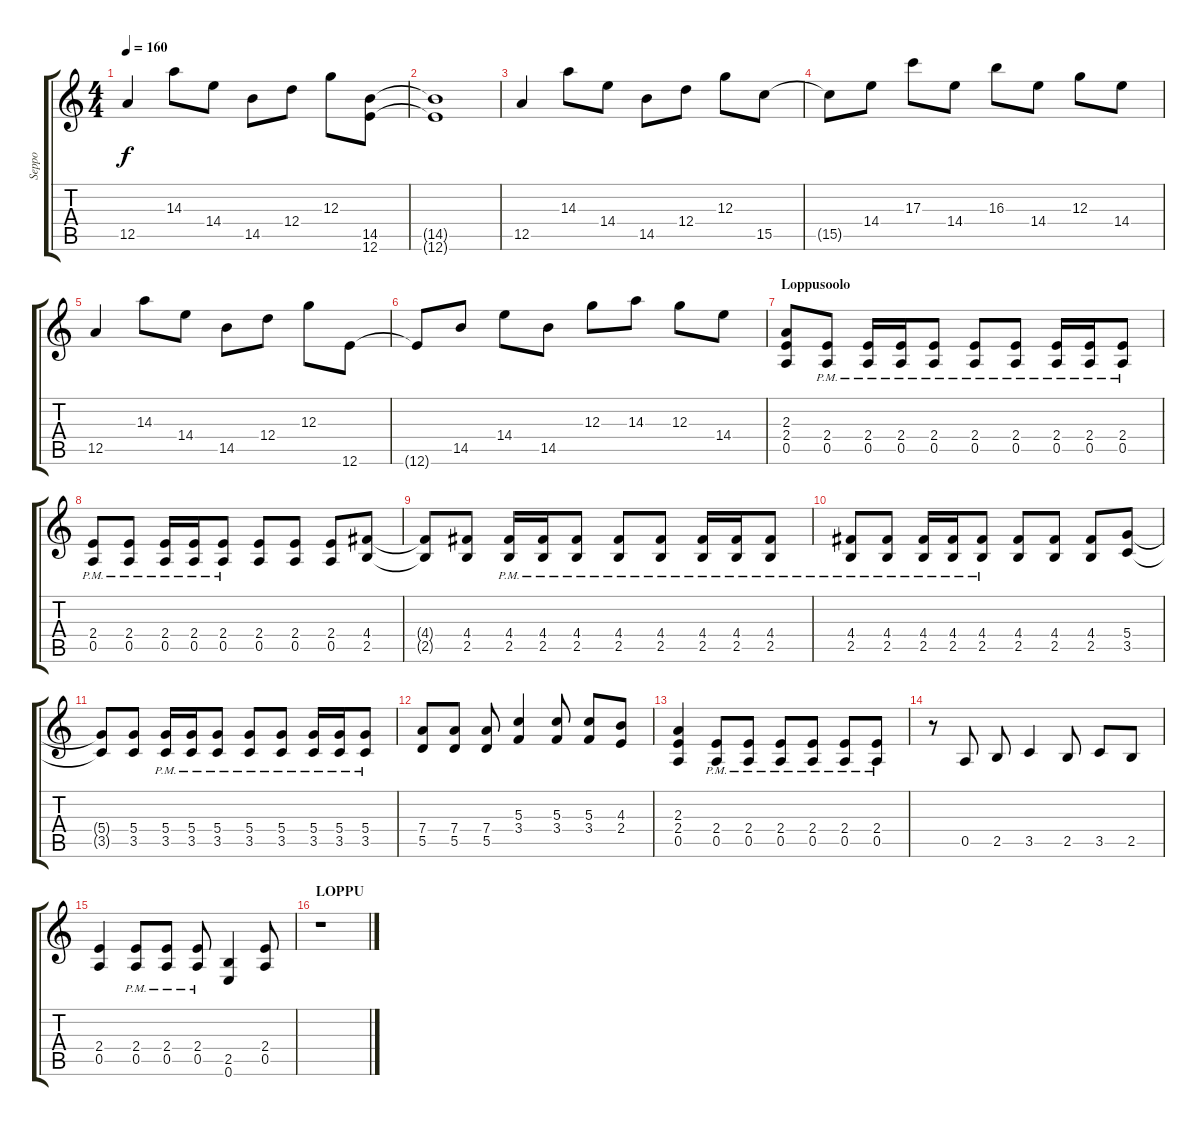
\track ("Seppo" "Seppo") {instrument overdrivenguitar}
\staff {score tabs}
\tuning (E4 B3 G3 D3 A2 E2) {hide}
\ts (4 4)
\tempo 160
\clef g2
\ks c
12.5.4{dy f} 14.3.8 14.4.8 14.5.8 12.4.8 12.3.8 (14.5 12.6).8 |
(14.5{t} 12.6{t}).1 |
12.5.4 14.3.8 14.4.8 14.5.8 12.4.8 12.3.8 15.5.8 |
15.5{t}.8 14.4.8 17.3.8 14.4.8 16.3.8 14.4.8 12.3.8 14.4.8 |
12.5.4 14.3.8 14.4.8 14.5.8 12.4.8 12.3.8 12.6.8 |
12.6{t}.8 14.5.8 14.4.8 14.5.8 12.3.8 14.3.8 12.3.8 14.4.8 |
\section ("" "Loppusoolo")
(2.3 2.4 0.5).8 (2.4{pm} 0.5{pm}).8 (2.4{pm} 0.5{pm}).16 (2.4{pm} 0.5{pm}).16 (2.4{pm} 0.5{pm}).8 (2.4{pm} 0.5{pm}).8 (2.4{pm} 0.5{pm}).8 (2.4{pm} 0.5{pm}).16 (2.4{pm} 0.5{pm}).16 (2.4{pm} 0.5{pm}).8 |
(2.4{pm} 0.5{pm}).8 (2.4{pm} 0.5{pm}).8 (2.4{pm} 0.5{pm}).16 (2.4{pm} 0.5{pm}).16 (2.4{pm} 0.5{pm}).8 (2.4 0.5).8 (2.4 0.5).8 (2.4 0.5).8 (4.4 2.5).8 |
(4.4{t} 2.5{t}).8 (4.4 2.5).8 (4.4{pm} 2.5{pm}).16 (4.4{pm} 2.5{pm}).16 (4.4{pm} 2.5{pm}).8 (4.4{pm} 2.5{pm}).8 (4.4{pm} 2.5{pm}).8 (4.4{pm} 2.5{pm}).16 (4.4{pm} 2.5{pm}).16 (4.4{pm} 2.5{pm}).8 |
(4.4{pm} 2.5{pm}).8 (4.4{pm} 2.5{pm}).8 (4.4{pm} 2.5{pm}).16 (4.4{pm} 2.5{pm}).16 (4.4{pm} 2.5{pm}).8 (4.4 2.5).8 (4.4 2.5).8 (4.4 2.5).8 (5.4 3.5).8 |
(5.4{t} 3.5{t}).8 (5.4 3.5).8 (5.4{pm} 3.5{pm}).16 (5.4{pm} 3.5{pm}).16 (5.4{pm} 3.5{pm}).8 (5.4{pm} 3.5{pm}).8 (5.4{pm} 3.5{pm}).8 (5.4{pm} 3.5{pm}).16 (5.4{pm} 3.5{pm}).16 (5.4{pm} 3.5{pm}).8 |
(7.4 5.5).8 (7.4 5.5).8 (7.4 5.5).8 (5.3 3.4).4 (5.3 3.4).8 (5.3 3.4).8 (4.3 2.4).8 |
(2.3 2.4 0.5).4 (2.4{pm} 0.5{pm}).8 (2.4{pm} 0.5{pm}).8 (2.4{pm} 0.5{pm}).8 (2.4{pm} 0.5{pm}).8 (2.4{pm} 0.5{pm}).8 (2.4{pm} 0.5{pm}).8 |
r.8 0.5.8 2.5.8 3.5.4 2.5.8 3.5.8 2.5.8 |
(2.4 0.5).4 (2.4{pm} 0.5{pm}).8 (2.4{pm} 0.5{pm}).8 (2.4{pm} 0.5{pm}).8 (2.5 0.6).4 (2.4 0.5).8 |
\section ("" "LOPPU")
r.1
